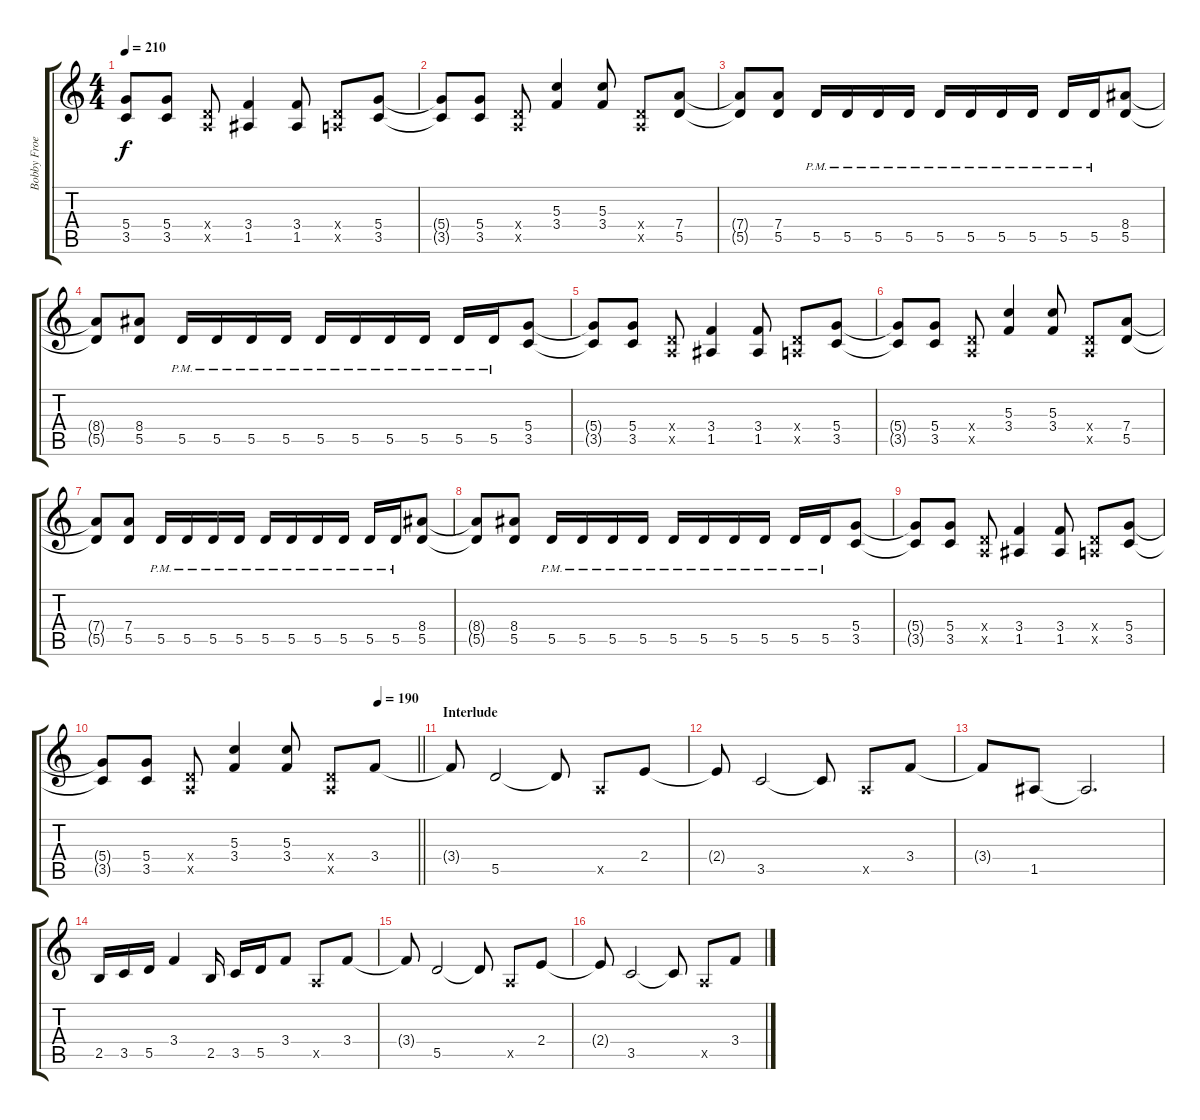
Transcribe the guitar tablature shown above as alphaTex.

\track ("Bobby Froese" "Bobby Froe") {instrument distortionguitar}
\staff {score tabs}
\tuning (E4 B3 G3 D3 A2 E2) {hide}
\ts (4 4)
\tempo 210
\clef g2
\ks c
(5.4{t} 3.5{t}).8{dy f} (5.4 3.5).8 (0.4{x} 0.5{x}).8 (3.4 1.5).4 (3.4 1.5).8 (0.4{x} 0.5{x}).8 (5.4 3.5).8 |
(5.4{t} 3.5{t}).8 (5.4 3.5).8 (0.4{x} 0.5{x}).8 (5.3 3.4).4 (5.3 3.4).8 (0.4{x} 0.5{x}).8 (7.4 5.5).8 |
(7.4{t} 5.5{t}).8 (7.4 5.5).8 5.5{pm}.16 5.5{pm}.16 5.5{pm}.16 5.5{pm}.16 5.5{pm}.16 5.5{pm}.16 5.5{pm}.16 5.5{pm}.16 5.5{pm}.16 5.5{pm}.16 (8.4 5.5).8 |
(8.4{t} 5.5{t}).8 (8.4 5.5).8 5.5{pm}.16 5.5{pm}.16 5.5{pm}.16 5.5{pm}.16 5.5{pm}.16 5.5{pm}.16 5.5{pm}.16 5.5{pm}.16 5.5{pm}.16 5.5{pm}.16 (5.4 3.5).8 |
(5.4{t} 3.5{t}).8 (5.4 3.5).8 (0.4{x} 0.5{x}).8 (3.4 1.5).4 (3.4 1.5).8 (0.4{x} 0.5{x}).8 (5.4 3.5).8 |
(5.4{t} 3.5{t}).8 (5.4 3.5).8 (0.4{x} 0.5{x}).8 (5.3 3.4).4 (5.3 3.4).8 (0.4{x} 0.5{x}).8 (7.4 5.5).8 |
(7.4{t} 5.5{t}).8 (7.4 5.5).8 5.5{pm}.16 5.5{pm}.16 5.5{pm}.16 5.5{pm}.16 5.5{pm}.16 5.5{pm}.16 5.5{pm}.16 5.5{pm}.16 5.5{pm}.16 5.5{pm}.16 (8.4 5.5).8 |
(8.4{t} 5.5{t}).8 (8.4 5.5).8 5.5{pm}.16 5.5{pm}.16 5.5{pm}.16 5.5{pm}.16 5.5{pm}.16 5.5{pm}.16 5.5{pm}.16 5.5{pm}.16 5.5{pm}.16 5.5{pm}.16 (5.4 3.5).8 |
(5.4{t} 3.5{t}).8 (5.4 3.5).8 (0.4{x} 0.5{x}).8 (3.4 1.5).4 (3.4 1.5).8 (0.4{x} 0.5{x}).8 (5.4 3.5).8 |
\tempo (190 0.875)
\barLineRight lightlight
(5.4{t} 3.5{t}).8 (5.4 3.5).8 (0.4{x} 0.5{x}).8 (5.3 3.4).4 (5.3 3.4).8 (0.4{x} 0.5{x}).8 3.4.8 |
\section ("" "Interlude")
3.4{t}.8 5.5.2 5.5{t}.8 0.5{x}.8 2.4.8 |
2.4{t}.8 3.5.2 3.5{t}.8 0.5{x}.8 3.4.8 |
3.4{t}.8 1.5.8 1.5{t}.2{d} |
2.5.16 3.5.16 5.5.16 3.4.4 2.5.16 3.5.16 5.5.16 3.4.8 0.5{x}.8 3.4.8 |
3.4{t}.8 5.5.2 5.5{t}.8 0.5{x}.8 2.4.8 |
2.4{t}.8 3.5.2 3.5{t}.8 0.5{x}.8 3.4.8
